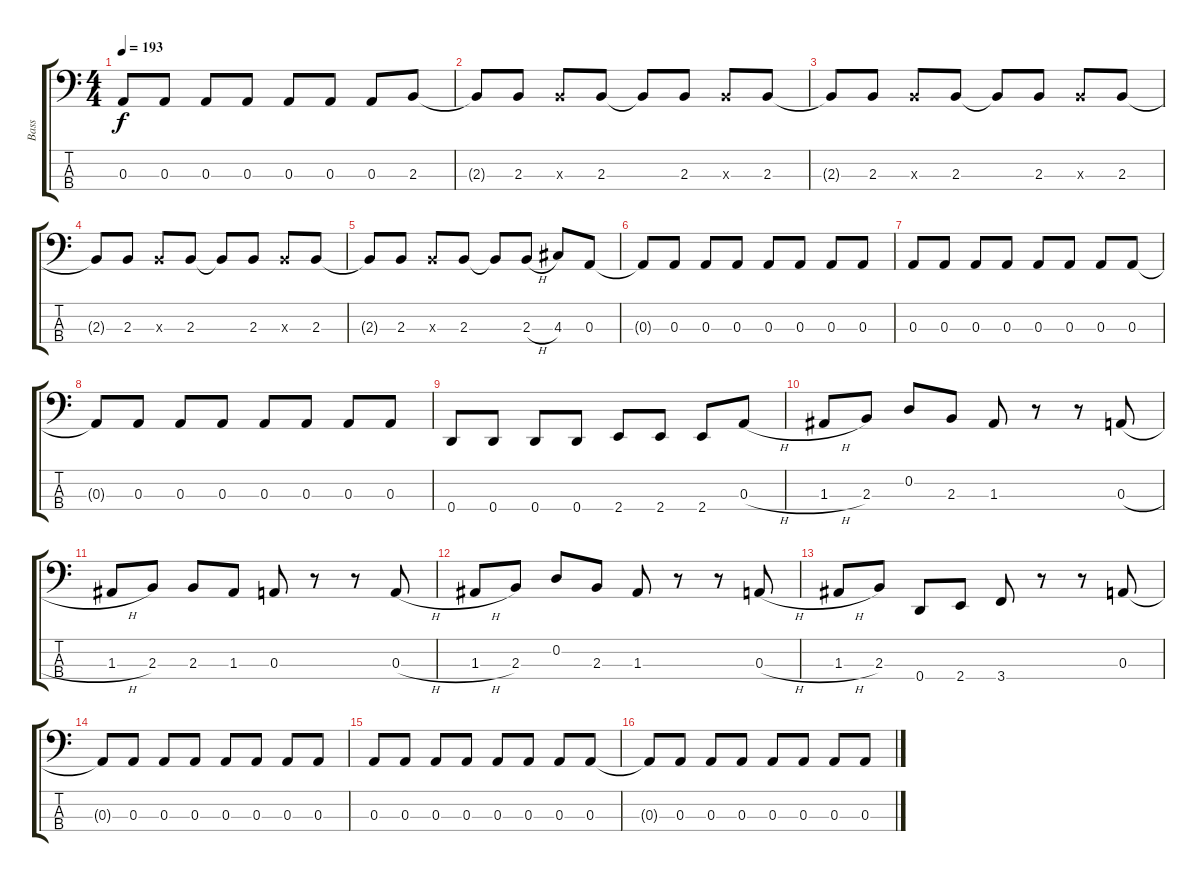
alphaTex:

\track ("Bass" "Bass") {instrument slapbass2}
\staff {score tabs}
\tuning (G2 D2 A1 D1) {hide}
\ts (4 4)
\tempo 193
\clef f4
\ks c
0.3.8{dy f} 0.3.8 0.3.8 0.3.8 0.3.8 0.3.8 0.3.8 2.3.8 |
2.3{t}.8 2.3.8 2.3{x}.8 2.3.8 2.3{t}.8 2.3.8 2.3{x}.8 2.3.8 |
2.3{t}.8 2.3.8 2.3{x}.8 2.3.8 2.3{t}.8 2.3.8 2.3{x}.8 2.3.8 |
2.3{t}.8 2.3.8 2.3{x}.8 2.3.8 2.3{t}.8 2.3.8 2.3{x}.8 2.3.8 |
2.3{t}.8 2.3.8 2.3{x}.8 2.3.8 2.3{t}.8 2.3{h}.8 4.3.8 0.3.8 |
0.3{t}.8 0.3.8 0.3.8 0.3.8 0.3.8 0.3.8 0.3.8 0.3.8 |
0.3.8 0.3.8 0.3.8 0.3.8 0.3.8 0.3.8 0.3.8 0.3.8 |
0.3{t}.8 0.3.8 0.3.8 0.3.8 0.3.8 0.3.8 0.3.8 0.3.8 |
0.4.8 0.4.8 0.4.8 0.4.8 2.4.8 2.4.8 2.4.8 0.3{h}.8 |
1.3{h}.8 2.3.8 0.2.8 2.3.8 1.3.8 r.8 r.8 0.3{h}.8 |
1.3{h}.8 2.3.8 2.3.8 1.3.8 0.3.8 r.8 r.8 0.3{h}.8 |
1.3{h}.8 2.3.8 0.2.8 2.3.8 1.3.8 r.8 r.8 0.3{h}.8 |
1.3{h}.8 2.3.8 0.4.8 2.4.8 3.4.8 r.8 r.8 0.3.8 |
0.3{t}.8 0.3.8 0.3.8 0.3.8 0.3.8 0.3.8 0.3.8 0.3.8 |
0.3.8 0.3.8 0.3.8 0.3.8 0.3.8 0.3.8 0.3.8 0.3.8 |
0.3{t}.8 0.3.8 0.3.8 0.3.8 0.3.8 0.3.8 0.3.8 0.3.8
